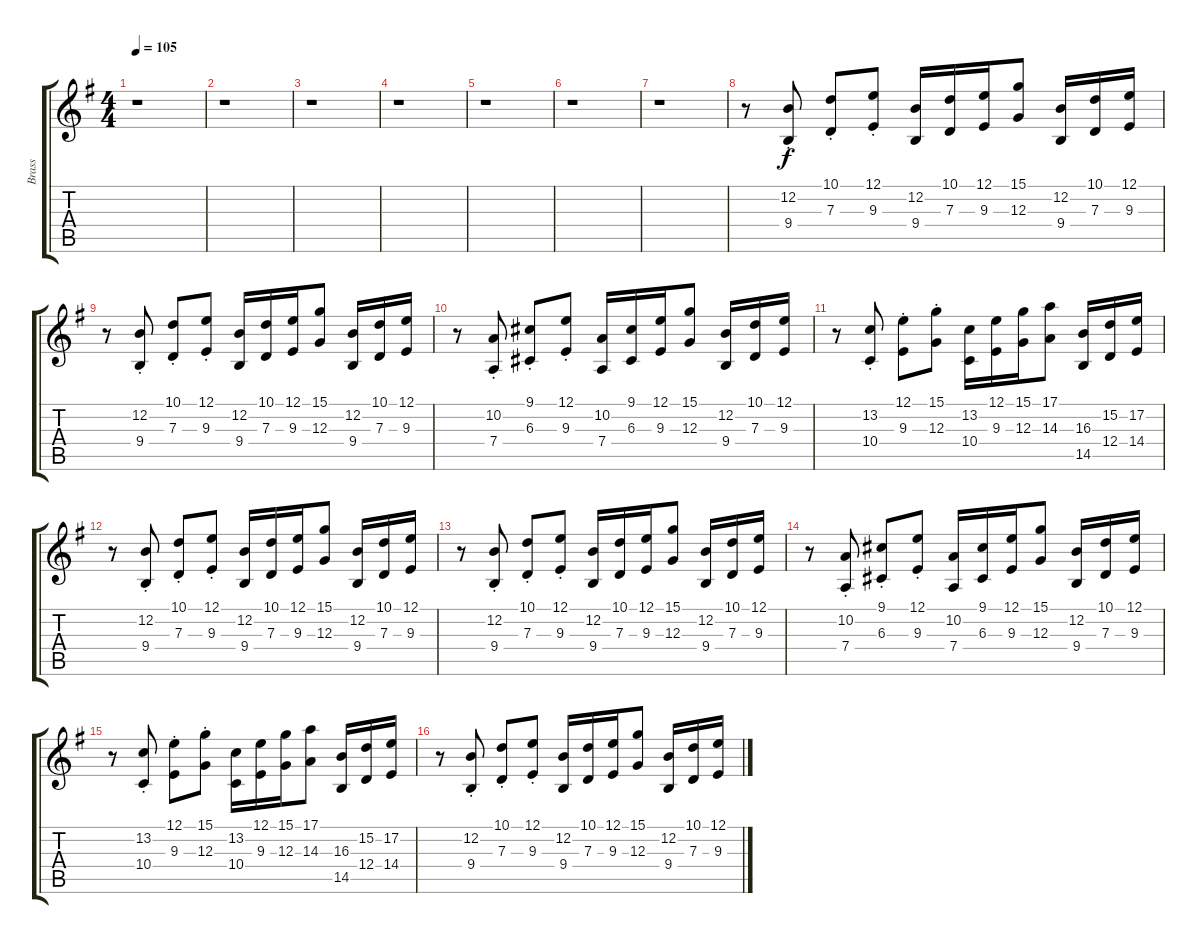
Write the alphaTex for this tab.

\track ("Brass" "Brass") {instrument brasssection}
\staff {score tabs}
\tuning (E4 B3 G3 D3 A2 E2) {hide}
\ts (4 4)
\tempo 105
\clef g2
\ks g
r.1{dy f} |
r.1 |
r.1 |
r.1 |
r.1 |
r.1 |
r.1 |
r.8 (12.2{st} 9.4{st}).8 (10.1{st} 7.3{st}).8 (12.1{st} 9.3{st}).8 (12.2 9.4).16 (10.1 7.3).16 (12.1 9.3).16 (15.1 12.3).8 (12.2 9.4).16 (10.1 7.3).16 (12.1 9.3).16 |
r.8 (12.2{st} 9.4{st}).8 (10.1{st} 7.3{st}).8 (12.1{st} 9.3{st}).8 (12.2 9.4).16 (10.1 7.3).16 (12.1 9.3).16 (15.1 12.3).8 (12.2 9.4).16 (10.1 7.3).16 (12.1 9.3).16 |
r.8 (10.2{st} 7.4{st}).8 (9.1{st} 6.3{st}).8 (12.1{st} 9.3{st}).8 (10.2 7.4).16 (9.1 6.3).16 (12.1 9.3).16 (15.1 12.3).8 (12.2 9.4).16 (10.1 7.3).16 (12.1 9.3).16 |
r.8 (13.2{st} 10.4{st}).8 (12.1{st} 9.3{st}).8 (15.1{st} 12.3{st}).8 (13.2 10.4).16 (12.1 9.3).16 (15.1 12.3).16 (17.1 14.3).8 (16.3 14.5).16 (15.2 12.4).16 (17.2 14.4).16 |
r.8 (12.2{st} 9.4{st}).8 (10.1{st} 7.3{st}).8 (12.1{st} 9.3{st}).8 (12.2 9.4).16 (10.1 7.3).16 (12.1 9.3).16 (15.1 12.3).8 (12.2 9.4).16 (10.1 7.3).16 (12.1 9.3).16 |
r.8 (12.2{st} 9.4{st}).8 (10.1{st} 7.3{st}).8 (12.1{st} 9.3{st}).8 (12.2 9.4).16 (10.1 7.3).16 (12.1 9.3).16 (15.1 12.3).8 (12.2 9.4).16 (10.1 7.3).16 (12.1 9.3).16 |
r.8 (10.2{st} 7.4{st}).8 (9.1{st} 6.3{st}).8 (12.1{st} 9.3{st}).8 (10.2 7.4).16 (9.1 6.3).16 (12.1 9.3).16 (15.1 12.3).8 (12.2 9.4).16 (10.1 7.3).16 (12.1 9.3).16 |
r.8 (13.2{st} 10.4{st}).8 (12.1{st} 9.3{st}).8 (15.1{st} 12.3{st}).8 (13.2 10.4).16 (12.1 9.3).16 (15.1 12.3).16 (17.1 14.3).8 (16.3 14.5).16 (15.2 12.4).16 (17.2 14.4).16 |
r.8 (12.2{st} 9.4{st}).8 (10.1{st} 7.3{st}).8 (12.1{st} 9.3{st}).8 (12.2 9.4).16 (10.1 7.3).16 (12.1 9.3).16 (15.1 12.3).8 (12.2 9.4).16 (10.1 7.3).16 (12.1 9.3).16
